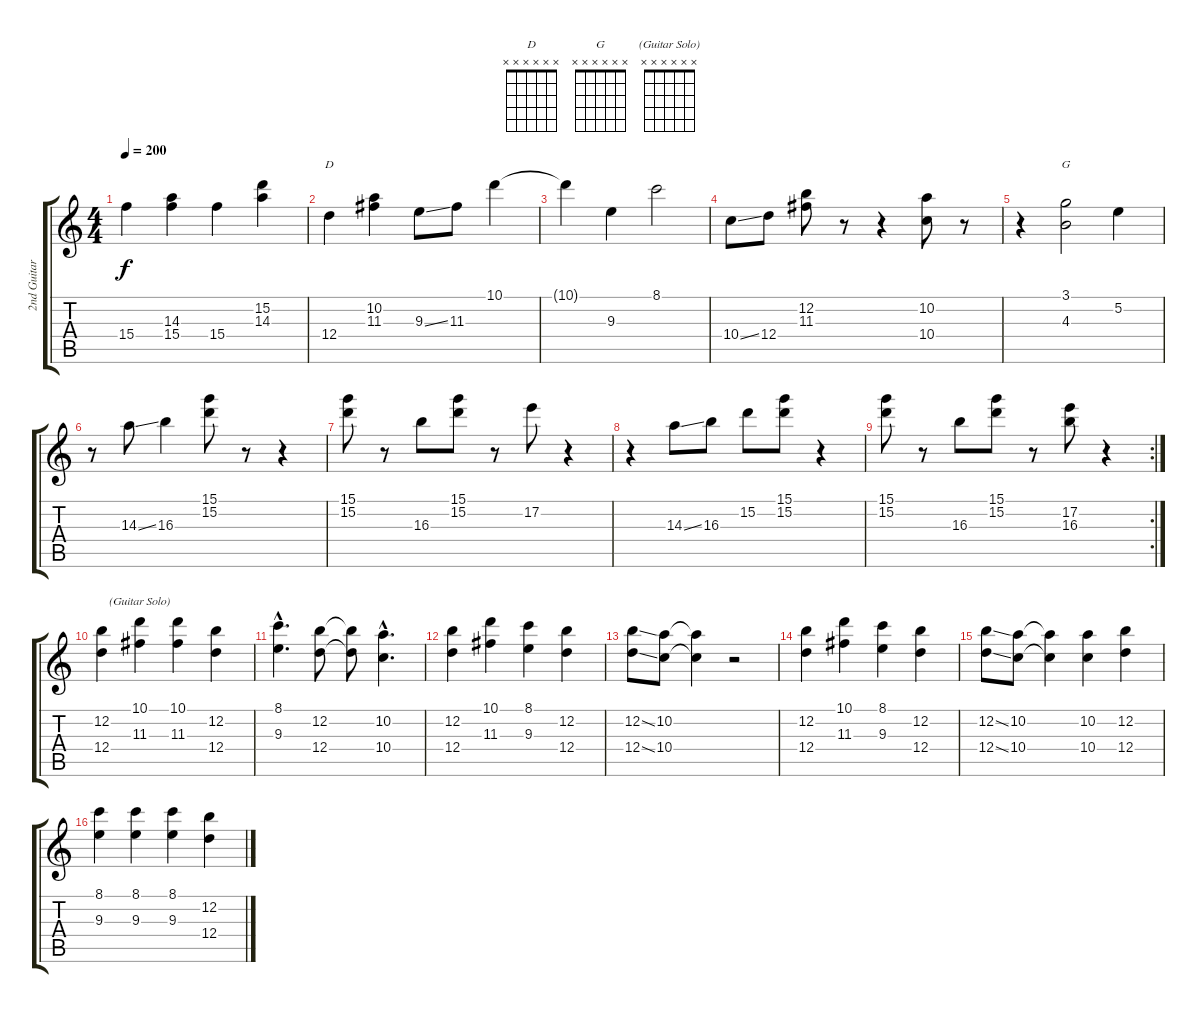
\track ("2nd Guitar Part & Solo" "2nd Guitar") {instrument electricguitarclean}
\staff {score tabs}
\tuning (E4 B3 G3 D3 A2 E2) {hide}
\chord ("D" x x x x x x) {firstfret 0}
\chord ("G" x x x x x x) {firstfret 0}
\chord ("(Guitar Solo)" x x x x x x) {firstfret 0}
\ts (4 4)
\tempo 200
\clef g2
\ks c
15.4.4{dy f} (14.3 15.4).4 15.4.4 (15.2 14.3).4 |
12.4.4{ch "D"} (10.2 11.3).4 9.3{ss}.8 11.3.8 10.1.4 |
10.1{t}.4 9.3.4 8.1.2 |
10.4{ss}.8 12.4.8 (12.2 11.3).8 r.8 r.4 (10.2 10.4).8 r.8 |
r.4 (3.1 4.3).2{ch "G"} 5.2.4 |
r.8 14.3{ss}.8 16.3.4 (15.1 15.2).8 r.8 r.4 |
(15.1 15.2).8 r.8 16.3.8 (15.1 15.2).8 r.8 17.2.8 r.4 |
r.4 14.3{ss}.8 16.3.8 15.2.8 (15.1 15.2).8 r.4 |
\rc 2
(15.1 15.2).8 r.8 16.3.8 (15.1 15.2).8 r.8 (17.2 16.3).8 r.4 |
(12.2 12.4).4 (10.1 11.3).4{ch "(Guitar Solo)"} (10.1 11.3).4 (12.2 12.4).4 |
(8.1{hac} 9.3{hac}).4{d} (12.2 12.4).8 (12.2{t} 12.4{t}).8 (10.2{hac} 10.4{hac}).4{d} |
(12.2 12.4).4 (10.1 11.3).4 (8.1 9.3).4 (12.2 12.4).4 |
(12.2{ss} 12.4{ss}).8 (10.2 10.4).8 (10.2{t} 10.4{t}).4 r.2 |
(12.2 12.4).4 (10.1 11.3).4 (8.1 9.3).4 (12.2 12.4).4 |
(12.2{ss} 12.4{ss}).8 (10.2 10.4).8 (10.2{t} 10.4{t}).4 (10.2 10.4).4 (12.2 12.4).4 |
(8.1 9.3).4 (8.1 9.3).4 (8.1 9.3).4 (12.2 12.4).4
